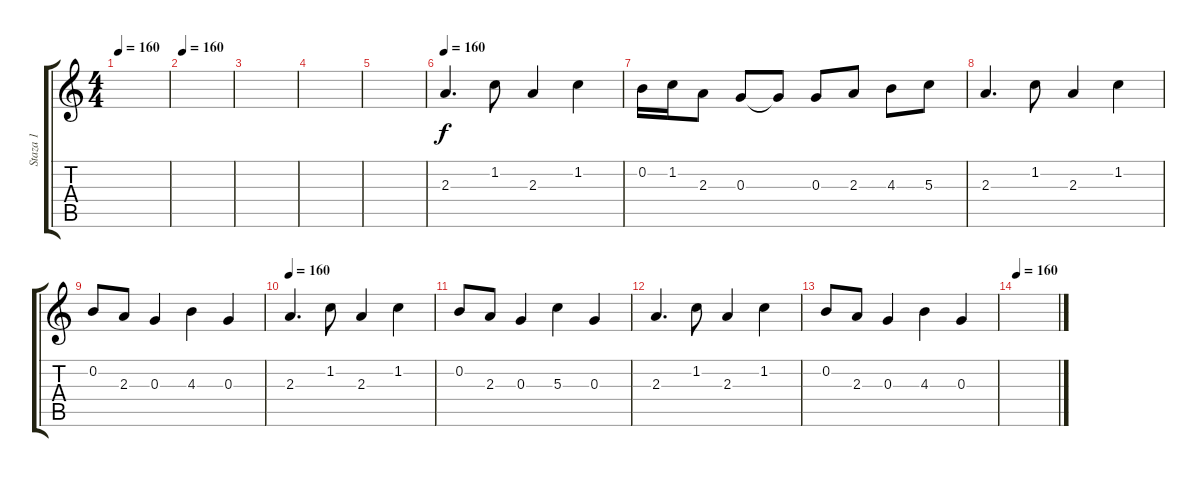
\track ("Staza 1" "Staza 1") {instrument acousticguitarsteel}
\staff {score tabs}
\tuning (E4 B3 G3 D3 A2 E2) {hide}
\ts (4 4)
\tempo 160
\clef g2
\ks c
|
\tempo 160
|
|
|
|
\tempo 160
2.3.4{d} 1.2.8 2.3.4 1.2.4 |
0.2.16 1.2.16 2.3.8 0.3.8 0.3{t}.8 0.3.8 2.3.8 4.3.8 5.3.8 |
2.3.4{d} 1.2.8 2.3.4 1.2.4 |
0.2.8 2.3.8 0.3.4 4.3.4 0.3.4 |
\tempo 160
2.3.4{d} 1.2.8 2.3.4 1.2.4 |
0.2.8 2.3.8 0.3.4 5.3.4 0.3.4 |
2.3.4{d} 1.2.8 2.3.4 1.2.4 |
0.2.8 2.3.8 0.3.4 4.3.4 0.3.4 |
\tempo 160
